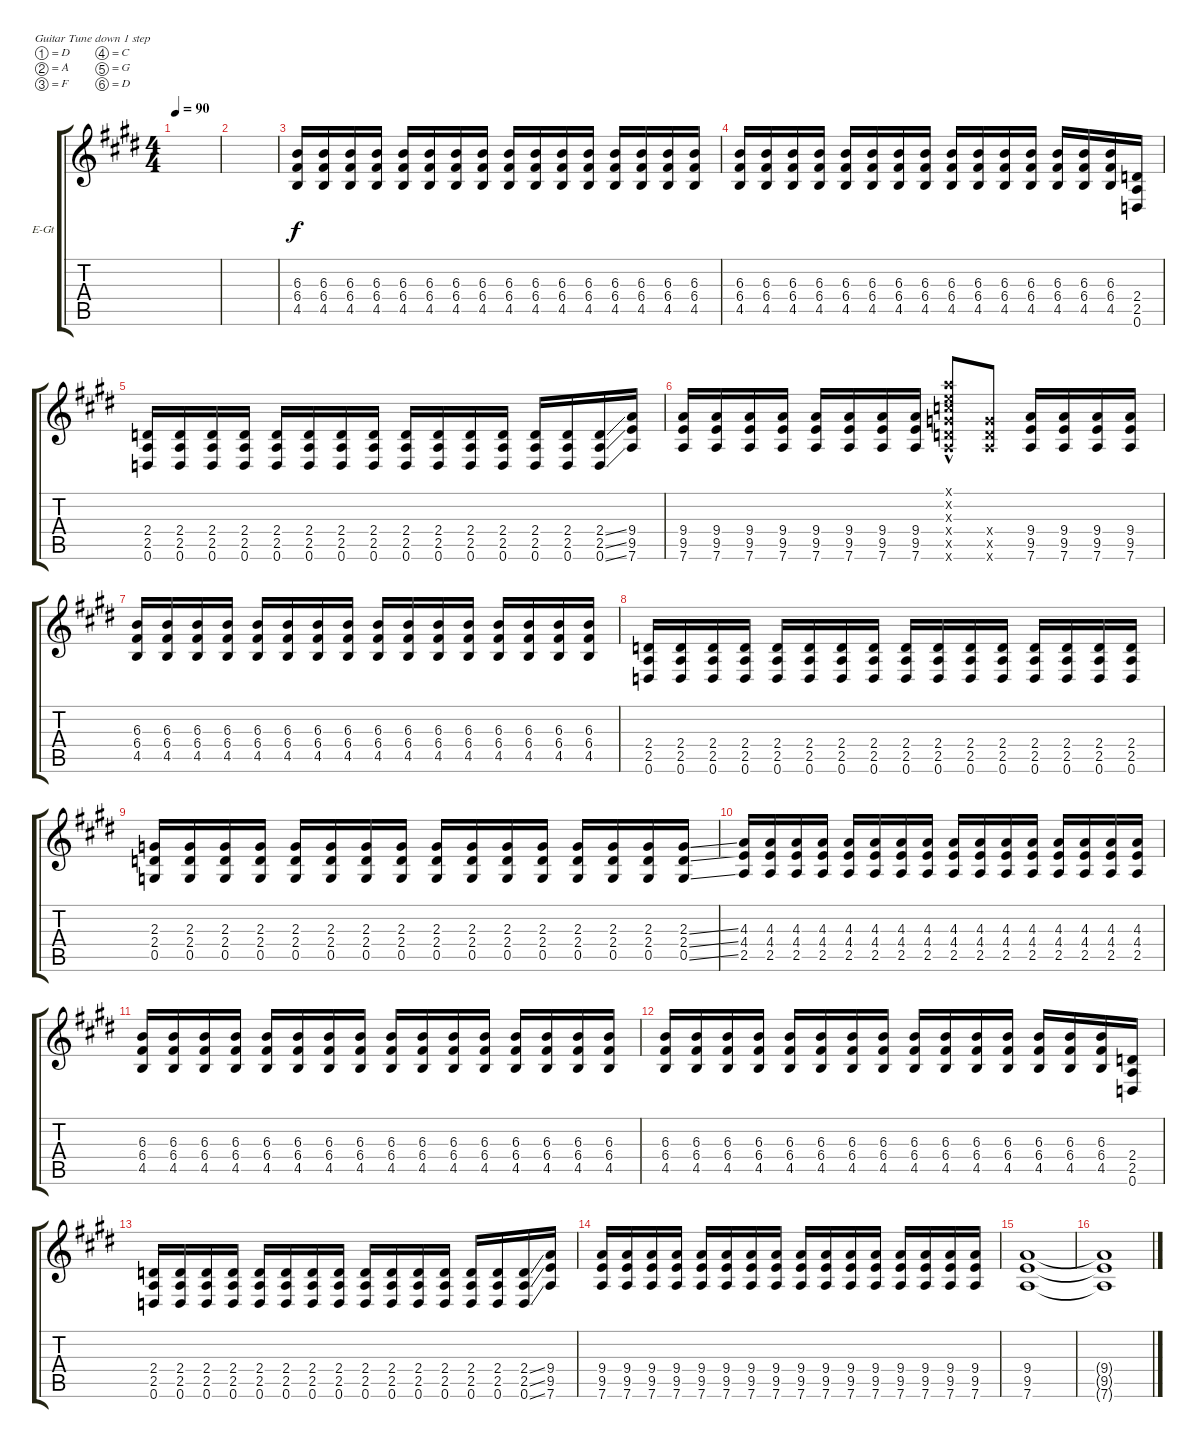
\defaultSystemsLayout 4
\bracketExtendMode groupsimilarinstruments
\firstSystemTrackNameOrientation horizontal
\otherSystemsTrackNameOrientation horizontal
\track ("Electric Guitar" "E-Gt") {instrument distortionguitar}
\staff {score tabs}
\tuning (D4 A3 F3 C3 G2 D2)
\ts (4 4)
\tempo 90
\clef g2
\ks e
|
|
(4.5 6.4 6.3).16 (4.5 6.4 6.3).16 (4.5 6.4 6.3).16 (4.5 6.4 6.3).16 (4.5 6.4 6.3).16 (4.5 6.4 6.3).16 (4.5 6.4 6.3).16 (4.5 6.4 6.3).16 (4.5 6.4 6.3).16 (4.5 6.4 6.3).16 (4.5 6.4 6.3).16 (4.5 6.4 6.3).16 (4.5 6.4 6.3).16 (4.5 6.4 6.3).16 (4.5 6.4 6.3).16 (4.5 6.4 6.3).16 |
(4.5 6.4 6.3).16 (4.5 6.4 6.3).16 (4.5 6.4 6.3).16 (4.5 6.4 6.3).16 (4.5 6.4 6.3).16 (4.5 6.4 6.3).16 (4.5 6.4 6.3).16 (4.5 6.4 6.3).16 (4.5 6.4 6.3).16 (4.5 6.4 6.3).16 (4.5 6.4 6.3).16 (4.5 6.4 6.3).16 (4.5 6.4 6.3).16 (4.5 6.4 6.3).16 (4.5 6.4 6.3).16 (0.6 2.5 2.4).16 |
(0.6 2.5 2.4).16 (0.6 2.5 2.4).16 (0.6 2.5 2.4).16 (0.6 2.5 2.4).16 (0.6 2.5 2.4).16 (0.6 2.5 2.4).16 (0.6 2.5 2.4).16 (0.6 2.5 2.4).16 (0.6 2.5 2.4).16 (0.6 2.5 2.4).16 (0.6 2.5 2.4).16 (0.6 2.5 2.4).16 (0.6 2.5 2.4).16 (0.6 2.5 2.4).16 (0.6{ss} 2.5{ss} 2.4{ss}).16 (7.6 9.5 9.4).16 |
(7.6 9.5 9.4).16 (7.6 9.5 9.4).16 (7.6 9.5 9.4).16 (7.6 9.5 9.4).16 (7.6 9.5 9.4).16 (7.6 9.5 9.4).16 (7.6 9.5 9.4).16 (7.6 9.5 9.4).16 (7.6{hac x} 7.5{hac x} 7.4{hac x} 7.1{hac x} 7.3{hac x} 7.2{hac x}).8 (7.6{x} 7.5{x} 7.4{x}).8 (7.6 9.5 9.4).16 (7.6 9.5 9.4).16 (7.6 9.5 9.4).16 (7.6 9.5 9.4).16 |
(4.5 6.4 6.3).16 (4.5 6.4 6.3).16 (4.5 6.4 6.3).16 (4.5 6.4 6.3).16 (4.5 6.4 6.3).16 (4.5 6.4 6.3).16 (4.5 6.4 6.3).16 (4.5 6.4 6.3).16 (4.5 6.4 6.3).16 (4.5 6.4 6.3).16 (4.5 6.4 6.3).16 (4.5 6.4 6.3).16 (4.5 6.4 6.3).16 (4.5 6.4 6.3).16 (4.5 6.4 6.3).16 (4.5 6.4 6.3).16 |
(0.6 2.5 2.4).16 (0.6 2.5 2.4).16 (0.6 2.5 2.4).16 (0.6 2.5 2.4).16 (0.6 2.5 2.4).16 (0.6 2.5 2.4).16 (0.6 2.5 2.4).16 (0.6 2.5 2.4).16 (0.6 2.5 2.4).16 (0.6 2.5 2.4).16 (0.6 2.5 2.4).16 (0.6 2.5 2.4).16 (0.6 2.5 2.4).16 (0.6 2.5 2.4).16 (0.6 2.5 2.4).16 (0.6 2.5 2.4).16 |
(0.5 2.4 2.3).16 (0.5 2.4 2.3).16 (0.5 2.4 2.3).16 (0.5 2.4 2.3).16 (0.5 2.4 2.3).16 (0.5 2.4 2.3).16 (0.5 2.4 2.3).16 (0.5 2.4 2.3).16 (0.5 2.4 2.3).16 (0.5 2.4 2.3).16 (0.5 2.4 2.3).16 (0.5 2.4 2.3).16 (0.5 2.4 2.3).16 (0.5 2.4 2.3).16 (0.5 2.4 2.3).16 (0.5{ss} 2.4{ss} 2.3{ss}).16 |
(2.5 4.4 4.3).16 (2.5 4.4 4.3).16 (2.5 4.4 4.3).16 (2.5 4.4 4.3).16 (2.5 4.4 4.3).16 (2.5 4.4 4.3).16 (2.5 4.4 4.3).16 (2.5 4.4 4.3).16 (2.5 4.4 4.3).16 (2.5 4.4 4.3).16 (2.5 4.4 4.3).16 (2.5 4.4 4.3).16 (2.5 4.4 4.3).16 (2.5 4.4 4.3).16 (2.5 4.4 4.3).16 (2.5 4.4 4.3).16 |
(4.5 6.4 6.3).16 (4.5 6.4 6.3).16 (4.5 6.4 6.3).16 (4.5 6.4 6.3).16 (4.5 6.4 6.3).16 (4.5 6.4 6.3).16 (4.5 6.4 6.3).16 (4.5 6.4 6.3).16 (4.5 6.4 6.3).16 (4.5 6.4 6.3).16 (4.5 6.4 6.3).16 (4.5 6.4 6.3).16 (4.5 6.4 6.3).16 (4.5 6.4 6.3).16 (4.5 6.4 6.3).16 (4.5 6.4 6.3).16 |
(4.5 6.4 6.3).16 (4.5 6.4 6.3).16 (4.5 6.4 6.3).16 (4.5 6.4 6.3).16 (4.5 6.4 6.3).16 (4.5 6.4 6.3).16 (4.5 6.4 6.3).16 (4.5 6.4 6.3).16 (4.5 6.4 6.3).16 (4.5 6.4 6.3).16 (4.5 6.4 6.3).16 (4.5 6.4 6.3).16 (4.5 6.4 6.3).16 (4.5 6.4 6.3).16 (4.5 6.4 6.3).16 (0.6 2.5 2.4).16 |
(0.6 2.5 2.4).16 (0.6 2.5 2.4).16 (0.6 2.5 2.4).16 (0.6 2.5 2.4).16 (0.6 2.5 2.4).16 (0.6 2.5 2.4).16 (0.6 2.5 2.4).16 (0.6 2.5 2.4).16 (0.6 2.5 2.4).16 (0.6 2.5 2.4).16 (0.6 2.5 2.4).16 (0.6 2.5 2.4).16 (0.6 2.5 2.4).16 (0.6 2.5 2.4).16 (0.6{ss} 2.5{ss} 2.4{ss}).16 (7.6 9.5 9.4).16 |
(7.6 9.5 9.4).16 (7.6 9.5 9.4).16 (7.6 9.5 9.4).16 (7.6 9.5 9.4).16 (7.6 9.5 9.4).16 (7.6 9.5 9.4).16 (7.6 9.5 9.4).16 (7.6 9.5 9.4).16 (7.6 9.5 9.4).16 (7.6 9.5 9.4).16 (7.6 9.5 9.4).16 (7.6 9.5 9.4).16 (7.6 9.5 9.4).16 (7.6 9.5 9.4).16 (7.6 9.5 9.4).16 (7.6 9.5 9.4).16 |
(7.6 9.5 9.4).1 |
(7.6{t} 9.5{t} 9.4{t}).1
